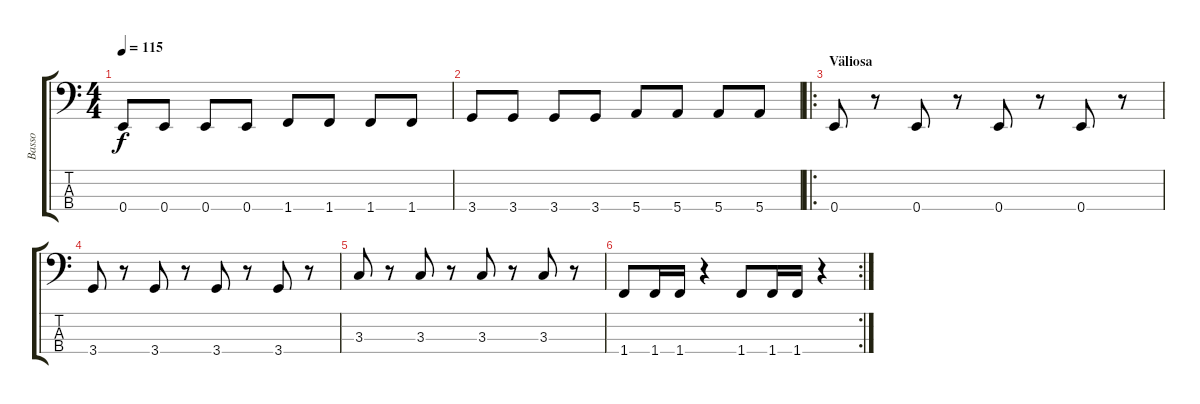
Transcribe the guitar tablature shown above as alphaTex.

\track ("Basso" "Basso") {instrument electricbasspick}
\staff {score tabs}
\tuning (G2 D2 A1 E1) {hide}
\ts (4 4)
\tempo 115
\clef f4
\ks c
0.4.8{dy f} 0.4.8 0.4.8 0.4.8 1.4.8 1.4.8 1.4.8 1.4.8 |
3.4.8 3.4.8 3.4.8 3.4.8 5.4.8 5.4.8 5.4.8 5.4.8 |
\ro
\section ("" "Väliosa")
0.4.8 r.8 0.4.8 r.8 0.4.8 r.8 0.4.8 r.8 |
3.4.8 r.8 3.4.8 r.8 3.4.8 r.8 3.4.8 r.8 |
3.3.8 r.8 3.3.8 r.8 3.3.8 r.8 3.3.8 r.8 |
\rc 2
1.4.8 1.4.16 1.4.16 r.4 1.4.8 1.4.16 1.4.16 r.4
